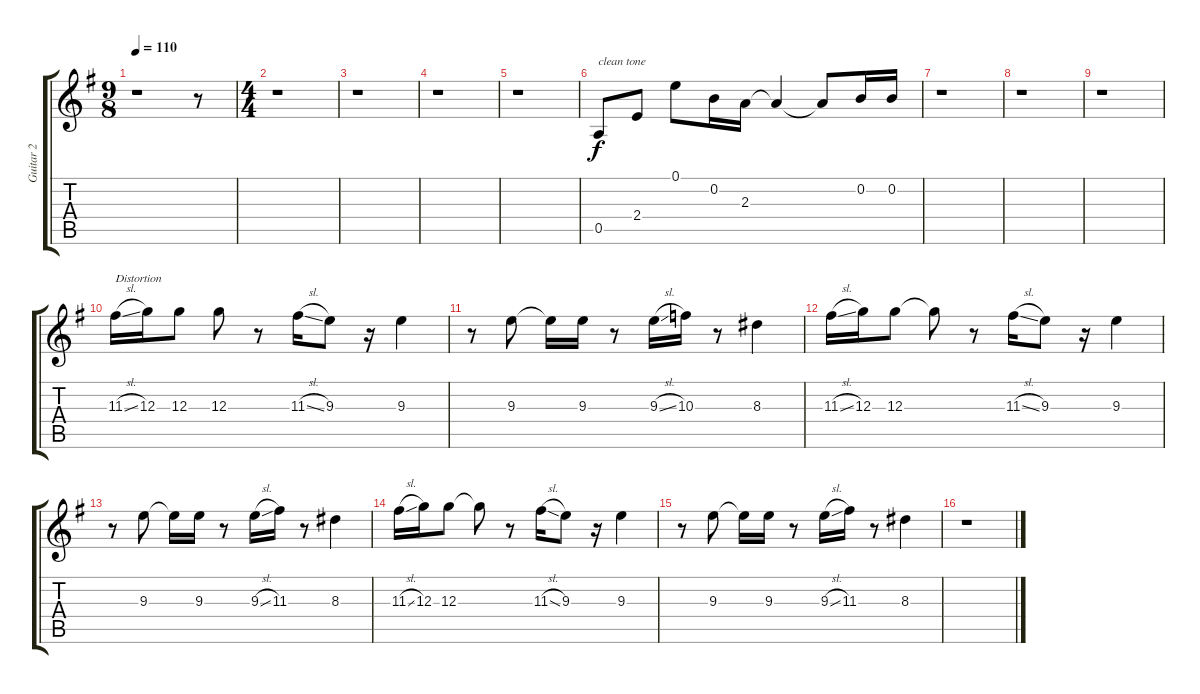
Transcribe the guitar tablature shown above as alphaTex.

\track ("Guitar 2" "Guitar 2") {instrument distortionguitar}
\staff {score tabs}
\tuning (E4 B3 G3 D3 A2 E2) {hide}
\ts (9 8)
\tempo 110
\clef g2
\ks g
r.1{dy f} r.8 |
\ts (4 4)
r.1 |
r.1 |
r.1 |
r.1 |
0.5.8{txt "clean tone" instrument distortionguitar} 2.4.8 0.1.8 0.2.16 2.3.16 2.3{t}.4 2.3{t}.8 0.2.16 0.2.16 |
r.1 |
r.1 |
r.1 |
11.3{sl}.16{txt "Distortion" instrument distortionguitar} 12.3.16 12.3.8 12.3.8 r.8 11.3{sl}.16 9.3.8 r.16 9.3.4 |
r.8 9.3.8 9.3{t}.16 9.3.16 r.8 9.3{sl}.16 10.3.16 r.8 8.3.4 |
11.3{sl}.16 12.3.16 12.3.8 12.3{t}.8 r.8 11.3{sl}.16 9.3.8 r.16 9.3.4 |
r.8 9.3.8 9.3{t}.16 9.3.16 r.8 9.3{sl}.16 11.3.16 r.8 8.3.4 |
11.3{sl}.16 12.3.16 12.3.8 12.3{t}.8 r.8 11.3{sl}.16 9.3.8 r.16 9.3.4 |
r.8 9.3.8 9.3{t}.16 9.3.16 r.8 9.3{sl}.16 11.3.16 r.8 8.3.4 |
r.1
